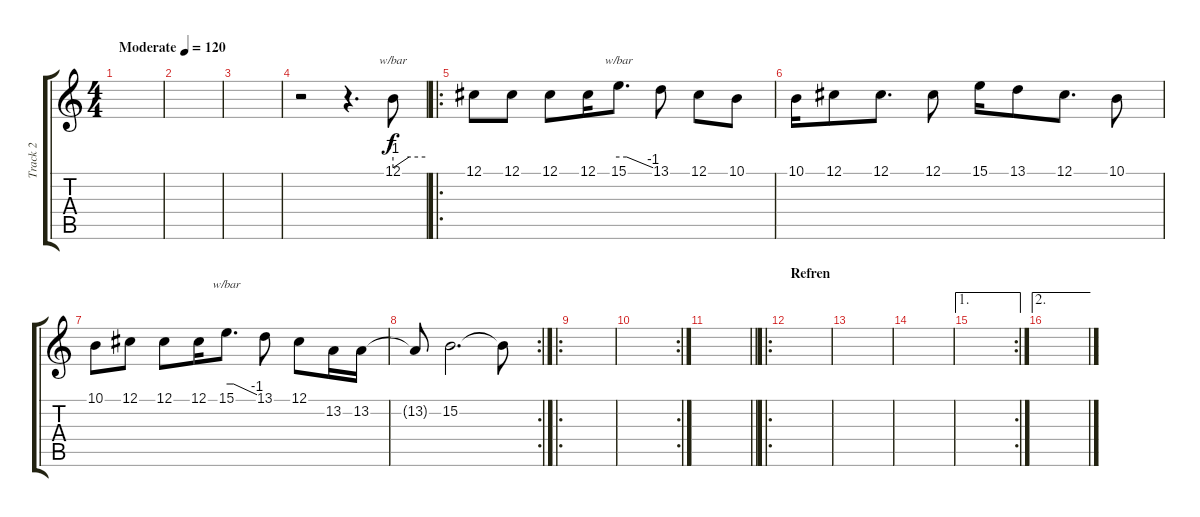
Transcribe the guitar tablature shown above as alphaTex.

\track ("Track 2" "Track 2") {instrument vibraphone}
\staff {score tabs}
\tuning (Db4 Ab3 E3 B2 Gb2 Db2) {hide}
\ts (4 4)
\tempo (120 "Moderate")
\clef g2
\ks c
|
|
|
r.2 r.4{d} 12.1.8{tbe (custom default 0 -4 30 0 60 0)} |
\ro
12.1.8 12.1.8 12.1.8 12.1.16 15.1.8{d tbe (custom default 0 0 14 0 60 -4)} 13.1.8 12.1.8 10.1.8 |
10.1.16 12.1.8 12.1.8{d} 12.1.8 15.1.16 13.1.8 12.1.8{d} 10.1.8 |
10.1.8 12.1.8 12.1.8 12.1.16 15.1.8{d tbe (custom default 0 0 14 0 60 -4)} 13.1.8 12.1.8 13.2.16 13.2.16 |
\rc 2
13.2{t}.8 15.2.2{d} 15.2{t}.8 |
\ro
|
\rc 2
|
\barLineRight lightlight
|
\ro
\section ("" "Refren")
|
|
|
\ae 1
\rc 2
|
\ae 2
